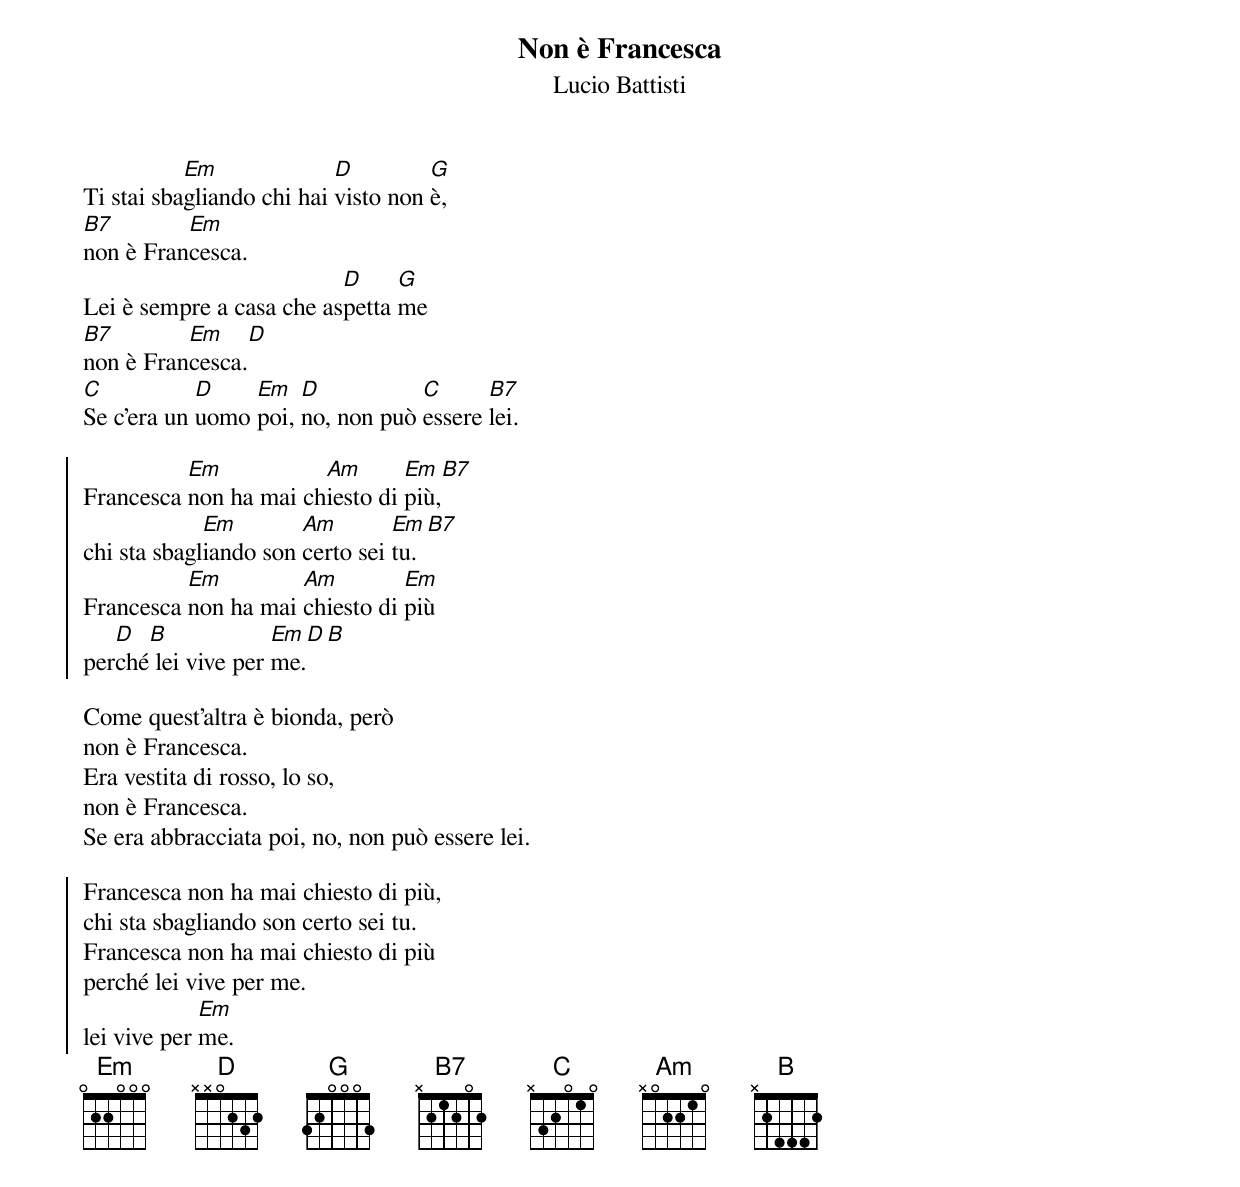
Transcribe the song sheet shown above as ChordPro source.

{title: Non è Francesca}
{subtitle: Lucio Battisti}

Ti stai sba[Em]gliando chi hai [D]visto non [G]è,
[B7]non è Fran[Em]cesca.
Lei è sempre a casa che as[D]petta [G]me
[B7]non è Fran[Em]cesca.[D]
[C]Se c'era un [D]uomo [Em]poi, [D]no, non può [C]essere [B7]lei.

{soc}
Francesca [Em]non ha mai ch[Am]iesto di [Em]più,[B7]
chi sta sbagl[Em]iando son [Am]certo sei [Em]tu.[B7]
Francesca [Em]non ha mai [Am]chiesto di [Em]più
per[D]ché[B] lei vive per [Em]me.[D][B]
{eoc}

Come quest'altra è bionda, però
non è Francesca.
Era vestita di rosso, lo so,
non è Francesca.
Se era abbracciata poi, no, non può essere lei.

{soc}
Francesca non ha mai chiesto di più,
chi sta sbagliando son certo sei tu.
Francesca non ha mai chiesto di più
perché lei vive per me.
lei vive per [Em]me.
{eoc}
